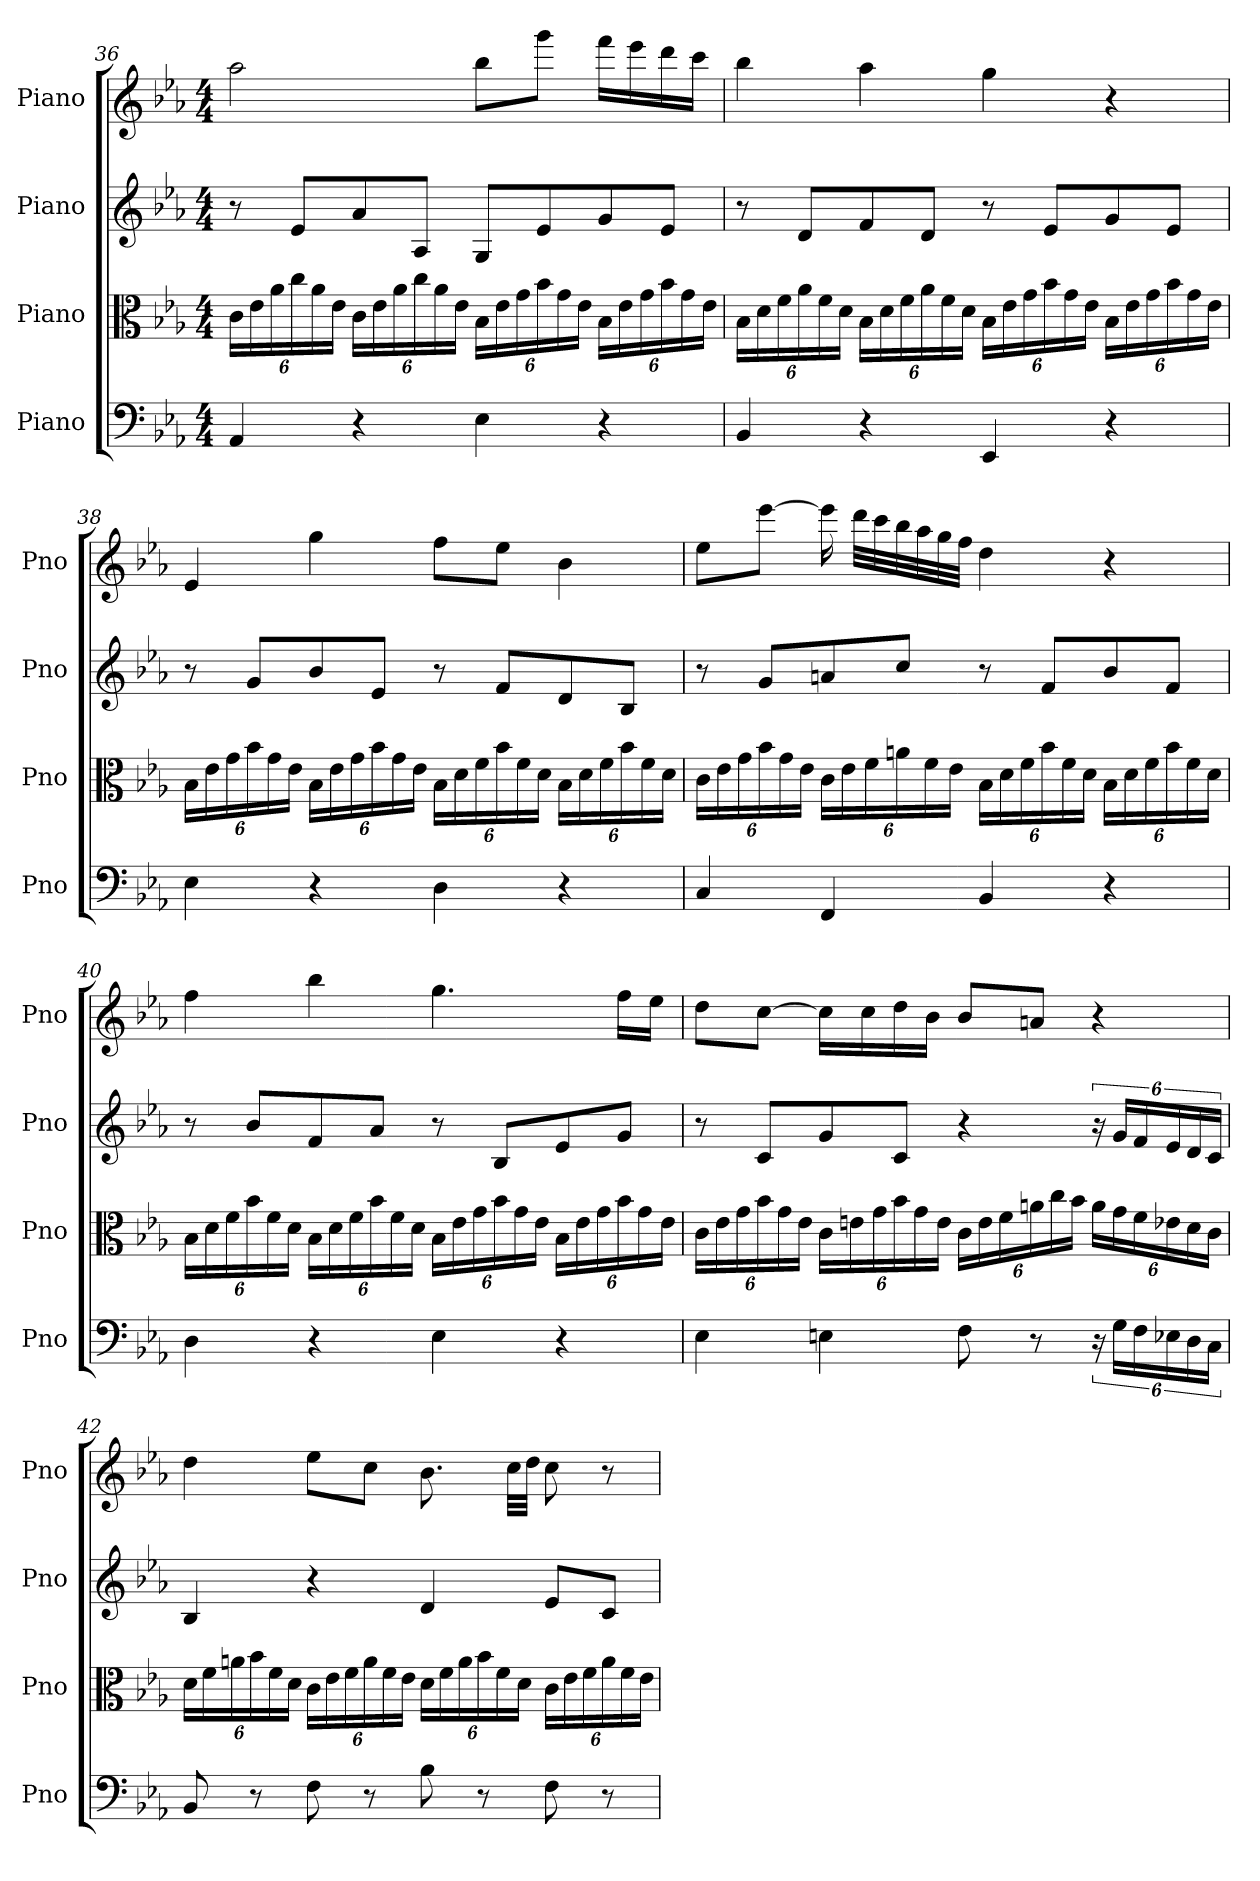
**kern	**kern	**kern	**kern
*part4	*part3	*part2	*part1
*staff4	*staff3	*staff2	*staff1
*I"Piano	*I"Piano	*I"Piano	*I"Piano
*I'Pno	*I'Pno	*I'Pno	*I'Pno
!!LO:PB:g=z
*clefF4	*clefC3	*clefG2	*clefG2
*k[b-e-a-]	*k[b-e-a-]	*k[b-e-a-]	*k[b-e-a-]
*M4/4	*M4/4	*M4/4	*M4/4
*	*Xbrackettup	*	*
=36	=36	=36	=36
4AA-/	24c\LL	8r	2aa-\
.	24e-\	.	.
.	24a-\	.	.
.	24cc\	8e-/L	.
.	24a-\	.	.
.	24e-\JJ	.	.
4r	24c\LL	8a-/	.
.	24e-\	.	.
.	24a-\	.	.
.	24cc\	8A-/J	.
.	24a-\	.	.
.	24e-\JJ	.	.
4E-\	24B-\LL	8G/L	8bb-\L
.	24e-\	.	.
.	24g\	.	.
.	24b-\	8e-/	8ggg\J
.	24g\	.	.
.	24e-\JJ	.	.
4r	24B-\LL	8g/	16fff\LL
.	24e-\	.	.
.	.	.	16eee-\
.	24g\	.	.
.	24b-\	8e-/J	16ddd\
.	24g\	.	.
.	.	.	16ccc\JJ
.	24e-\JJ	.	.
!!LO:LB:g=z
=37	=37	=37	=37
4BB-/	24B-\LL	8r	4bb-\
.	24d\	.	.
.	24f\	.	.
.	24a-\	8d/L	.
.	24f\	.	.
.	24d\JJ	.	.
4r	24B-\LL	8f/	4aa-\
.	24d\	.	.
.	24f\	.	.
.	24a-\	8d/J	.
.	24f\	.	.
.	24d\JJ	.	.
4EE-/	24B-\LL	8r	4gg\
.	24e-\	.	.
.	24g\	.	.
.	24b-\	8e-/L	.
.	24g\	.	.
.	24e-\JJ	.	.
4r	24B-\LL	8g/	4r
.	24e-\	.	.
.	24g\	.	.
.	24b-\	8e-/J	.
.	24g\	.	.
.	24e-\JJ	.	.
=38	=38	=38	=38
4E-\	24B-\LL	8r	4e-/
.	24e-\	.	.
.	24g\	.	.
.	24b-\	8g/L	.
.	24g\	.	.
.	24e-\JJ	.	.
4r	24B-\LL	8b-/	4gg\
.	24e-\	.	.
.	24g\	.	.
.	24b-\	8e-/J	.
.	24g\	.	.
.	24e-\JJ	.	.
4D\	24B-\LL	8r	8ff\L
.	24d\	.	.
.	24f\	.	.
.	24b-\	8f/L	8ee-\J
.	24f\	.	.
.	24d\JJ	.	.
4r	24B-\LL	8d/	4b-\
.	24d\	.	.
.	24f\	.	.
.	24b-\	8B-/J	.
.	24f\	.	.
.	24d\JJ	.	.
!!LO:LB:g=z
=39	=39	=39	=39
4C/	24c\LL	8r	8ee-\L
.	24e-\	.	.
.	24g\	.	.
.	24b-\	8g/L	[8eee-\J
.	24g\	.	.
.	24e-\JJ	.	.
4FF/	24c\LL	8an/	16eee-\]
.	24e-\	.	.
.	.	.	32ddd\LLL
.	24f\	.	.
.	.	.	32ccc\
.	24an\	8cc/J	32bb-\
.	.	.	32aa-\
.	24f\	.	.
.	.	.	32gg\
.	24e-\JJ	.	.
.	.	.	32ff\JJJ
4BB-/	24B-\LL	8r	4dd\
.	24d\	.	.
.	24f\	.	.
.	24b-\	8f/L	.
.	24f\	.	.
.	24d\JJ	.	.
4r	24B-\LL	8b-/	4r
.	24d\	.	.
.	24f\	.	.
.	24b-\	8f/J	.
.	24f\	.	.
.	24d\JJ	.	.
!!LO:PB:g=z
=40	=40	=40	=40
4D\	24B-\LL	8r	4ff\
.	24d\	.	.
.	24f\	.	.
.	24b-\	8b-/L	.
.	24f\	.	.
.	24d\JJ	.	.
4r	24B-\LL	8f/	4bb-\
.	24d\	.	.
.	24f\	.	.
.	24b-\	8a-/J	.
.	24f\	.	.
.	24d\JJ	.	.
4E-\	24B-\LL	8r	4.gg\
.	24e-\	.	.
.	24g\	.	.
.	24b-\	8B-/L	.
.	24g\	.	.
.	24e-\JJ	.	.
4r	24B-\LL	8e-/	.
.	24e-\	.	.
.	24g\	.	.
.	24b-\	8g/J	16ff\LL
.	24g\	.	.
.	.	.	16ee-\JJ
.	24e-\JJ	.	.
!!LO:LB:g=z
=41	=41	=41	=41
4E-\	24c\LL	8r	8dd\L
.	24e-\	.	.
.	24g\	.	.
.	24b-\	8c/L	[8cc\J
.	24g\	.	.
.	24e-\JJ	.	.
4En\	24c\LL	8g/	16cc\LL]
.	24en\	.	.
.	.	.	16cc\
.	24g\	.	.
.	24b-\	8c/J	16dd\
.	24g\	.	.
.	.	.	16b-\JJ
.	24e\JJ	.	.
8F\	24c\LL	4r	8b-/L
.	24e\	.	.
.	24f\	.	.
8r	24an\	.	8an/J
.	24cc\	.	.
.	24b-\JJ	.	.
24r	24a\LL	24r	4r
24G\LL	24g\	24g/LL	.
24F\	24f\	24f/	.
*Xbrackettup	*	*Xbrackettup	*
24E-X\	24e-X\	24e-/	.
24D\	24d\	24d/	.
24C\JJ	24c\JJ	24c/JJ	.
!!LO:LB:g=z
=42	=42	=42	=42
8BB-/	24d\LL	4B-/	4dd\
.	24f\	.	.
.	24an\	.	.
8r	24b-\	.	.
.	24f\	.	.
.	24d\JJ	.	.
8F\	24c\LL	4r	8ee-\L
.	24e-\	.	.
.	24f\	.	.
8r	24a\	.	8cc\J
.	24f\	.	.
.	24e-\JJ	.	.
8B-\	24d\LL	4d/	8.b-\
.	24f\	.	.
.	24a\	.	.
8r	24b-\	.	.
.	24f\	.	.
.	.	.	32cc\LLL
.	24d\JJ	.	.
.	.	.	32dd\JJJ
8F\	24c\LL	8e-/L	8cc\
.	24e-\	.	.
.	24f\	.	.
8r	24a\	8c/J	8r
.	24f\	.	.
.	24e-\JJ	.	.
=	=	=	=
*-	*-	*-	*-
